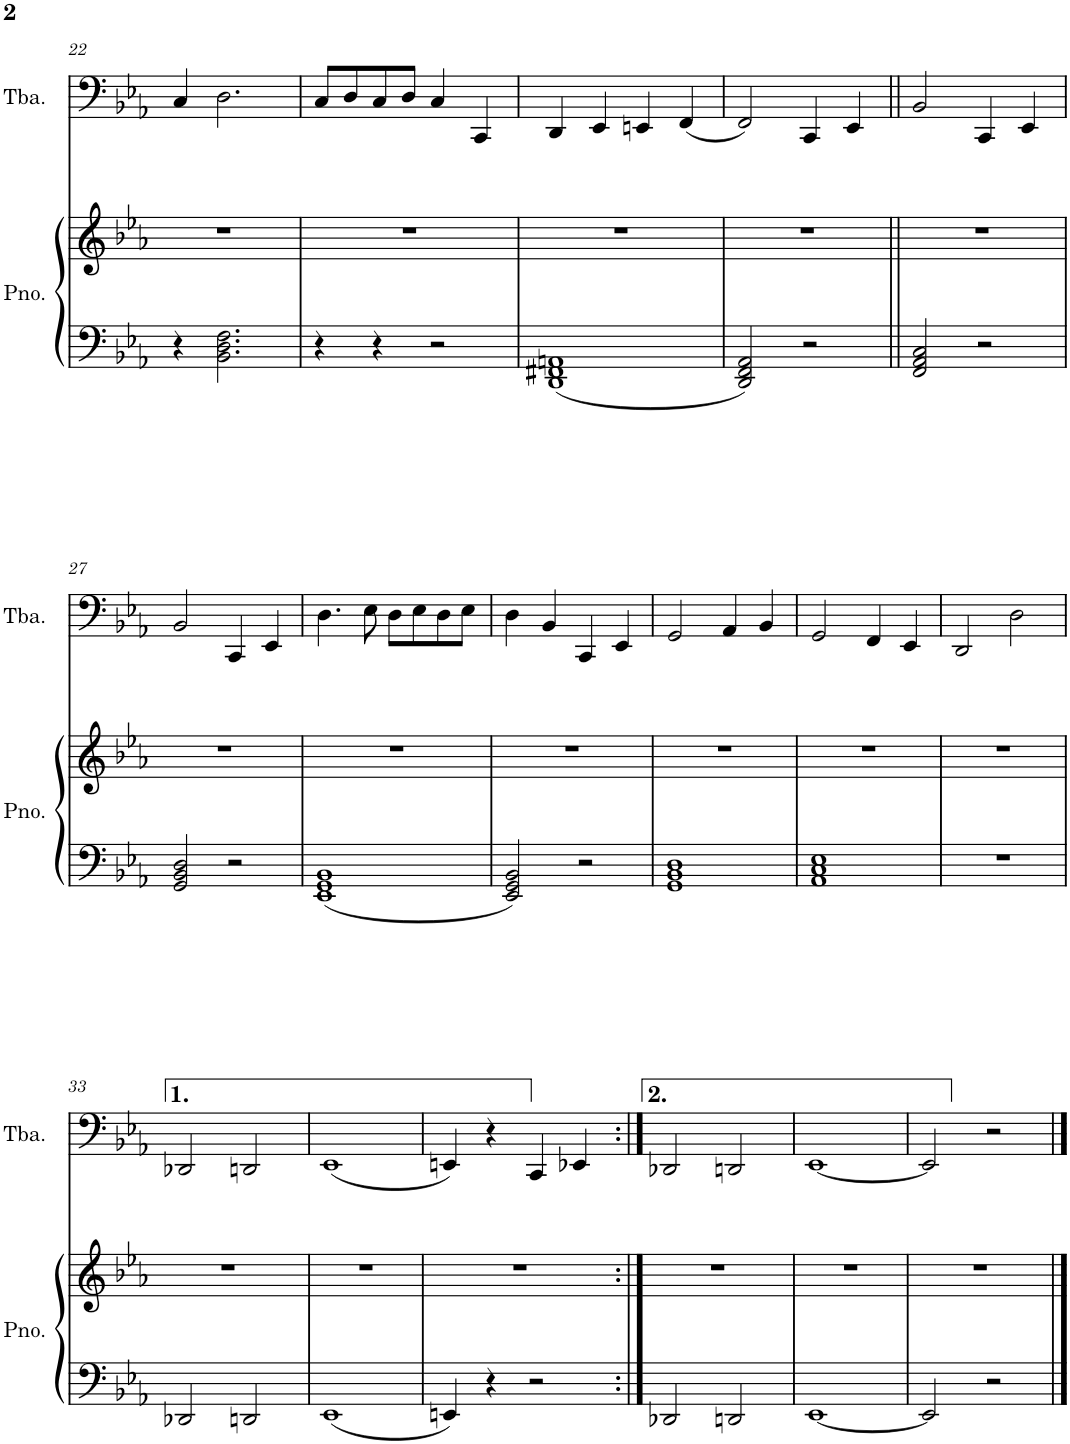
**kern	**kern	**kern
*part2	*part2	*part1
*staff3	*staff2	*staff1
*I"Piano	*	*I"Tuba
*I'Pno.	*	*I'Tba.
!!LO:PB:g=z
*clefF4	*clefG2	*clefF4
*k[b-e-a-]	*k[b-e-a-]	*k[b-e-a-]
*M4/4	*M4/4	*M4/4
=22	=22	=22
4r	1r	4C/
2.BB-\ 2.D\ 2.F\	.	2.D\
=23	=23	=23
4r	1r	8C/L
.	.	8D/
4r	.	8C/
.	.	8D/J
2r	.	4C/
.	.	4CC/
=24	=24	=24
1DD 1FF#X 1AAn	1r	4DD/
.	.	4EE-/
.	.	4EEn/
.	.	(4FF/
=25	=25	=25
2DD/ 2FF/ 2AA-/	1r	2FF/)
2r	.	4CC/
.	.	4EE-/
=26||	=26||	=26||
2FF/ 2AA-/ 2C/	1r	2BB-/
2r	.	4CC/
.	.	4EE-/
!!LO:LB:g=z
=27	=27	=27
2GG/ 2BB-/ 2D/	1r	2BB-/
2r	.	4CC/
.	.	4EE-/
=28	=28	=28
1EE- 1GG 1BB-	1r	4.D\
.	.	8E-\
.	.	8D\L
.	.	8E-\
.	.	8D\
.	.	8E-\J
=29	=29	=29
2EE-/ 2GG/ 2BB-/	1r	4D\
.	.	4BB-/
2r	.	4CC/
.	.	4EE-/
=30	=30	=30
1GG 1BB- 1D	1r	2GG/
.	.	4AA-/
.	.	4BB-/
=31	=31	=31
1AA- 1C 1E-	1r	2GG/
.	.	4FF/
.	.	4EE-/
=32	=32	=32
1r	1r	2DD/
.	.	2D\
!!LO:LB:g=z
=33	=33	=33
2DD-X/	1r	2DD-X/
2DDn/	.	2DDn/
=34	=34	=34
1EE-	1r	(1EE-
=35	=35	=35
4EEn/	1r	4EEn/)
4r	.	4r
2r	.	4CC/
.	.	4EE-X/
=36:|!	=36:|!	=36:|!
2DD-X/	1r	2DD-X/
2DDn/	.	2DDn/
=37	=37	=37
[1EE-	1r	[1EE-
=38	=38	=38
2EE-/]	1r	2EE-/]
2r	.	2r
==	==	==
*-	*-	*-
